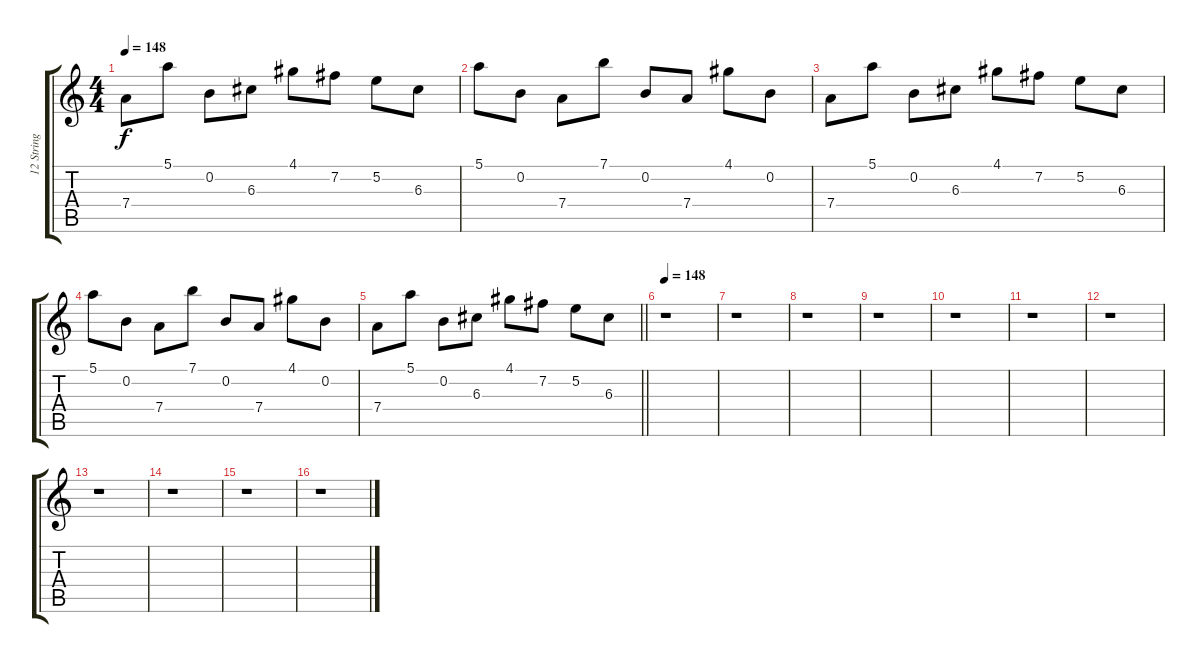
\track ("12 String" "12 String") {instrument acousticguitarsteel}
\staff {score tabs}
\tuning (E4 B3 G3 D3 A2 E2) {hide}
\ts (4 4)
\tempo 148
\clef g2
\ks c
7.4.8{dy f} 5.1.8 0.2.8 6.3.8 4.1.8 7.2.8 5.2.8 6.3.8 |
5.1.8 0.2.8 7.4.8 7.1.8 0.2.8 7.4.8 4.1.8 0.2.8 |
7.4.8 5.1.8 0.2.8 6.3.8 4.1.8 7.2.8 5.2.8 6.3.8 |
5.1.8 0.2.8 7.4.8 7.1.8 0.2.8 7.4.8 4.1.8 0.2.8 |
\barLineRight lightlight
7.4.8 5.1.8 0.2.8 6.3.8 4.1.8 7.2.8 5.2.8 6.3.8 |
\tempo 148
r.1 |
r.1 |
r.1 |
r.1 |
r.1 |
r.1 |
r.1 |
r.1 |
r.1 |
r.1 |
r.1
